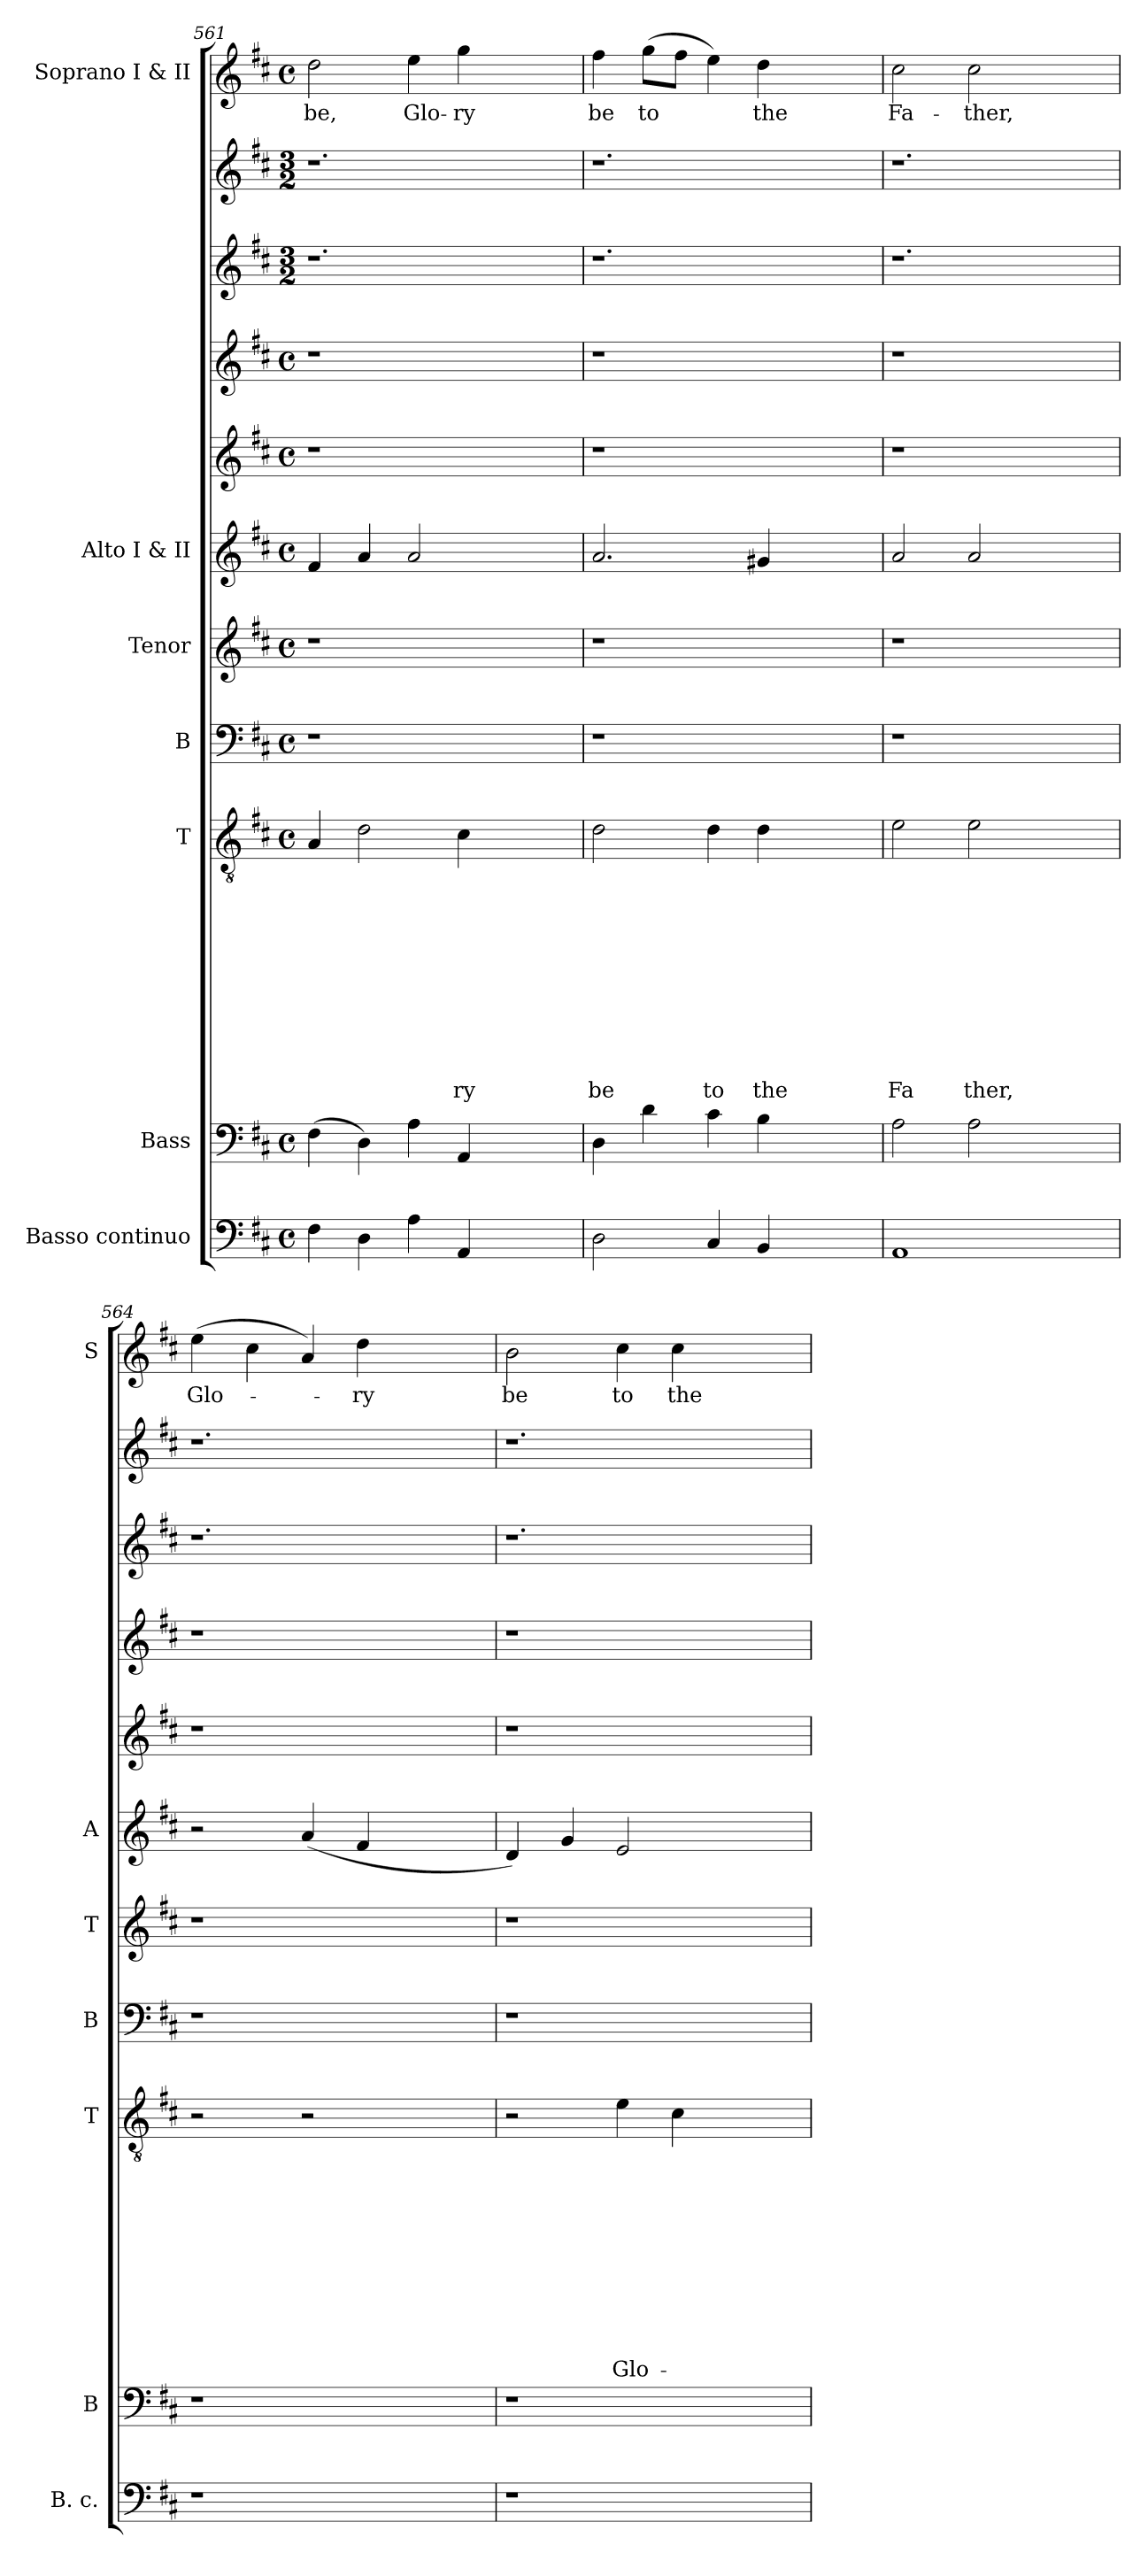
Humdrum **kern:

**kern	**kern	**kern	**text	**text	**text	**text	**text	**text	**text	**text	**text	**text	**text	**kern	**kern	**kern	**kern	**kern	**kern	**kern	**kern	**text
*part11	*part10	*part9	*part9	*part9	*part9	*part9	*part9	*part9	*part9	*part9	*part9	*part9	*part9	*part8	*part7	*part6	*part5	*part4	*part3	*part2	*part1	*part1
*staff11	*staff10	*staff9	*staff9	*staff9	*staff9	*staff9	*staff9	*staff9	*staff9	*staff9	*staff9	*staff9	*staff9	*staff8	*staff7	*staff6	*staff5	*staff4	*staff3	*staff2	*staff1	*staff1
*I"Basso continuo	*I"Bass	*I"T	*	*	*	*	*	*	*	*	*	*	*	*I"B	*I"Tenor	*I"Alto I & II	*	*	*	*	*I"Soprano I & II	*
*I'B. c.	*I'B	*I'T	*	*	*	*	*	*	*	*	*	*	*	*I'B	*I'T	*I'A	*	*	*	*	*I'S	*
*clefF4	*clefF4	*clefGv2	*	*	*	*	*	*	*	*	*	*	*	*clefF4	*clefG2	*clefG2	*clefG2	*clefG2	*clefG2	*clefG2	*clefG2	*
*ITrd7c12	*	*	*	*	*	*	*	*	*	*	*	*	*	*	*	*	*	*	*	*	*	*
*k[f#c#]	*k[f#c#]	*k[f#c#]	*	*	*	*	*	*	*	*	*	*	*	*k[f#c#]	*k[f#c#]	*k[f#c#]	*k[f#c#]	*k[f#c#]	*k[f#c#]	*k[f#c#]	*k[f#c#]	*
*D:	*D:	*D:	*	*	*	*	*	*	*	*	*	*	*	*D:	*D:	*D:	*D:	*D:	*D:	*D:	*D:	*
*M4/4	*M4/4	*M4/4	*	*	*	*	*	*	*	*	*	*	*	*M4/4	*M4/4	*M4/4	*M4/4	*M4/4	*M3/2	*M3/2	*M4/4	*
*met(c)	*met(c)	*met(c)	*	*	*	*	*	*	*	*	*	*	*	*met(c)	*met(c)	*met(c)	*met(c)	*met(c)	*	*	*met(c)	*
=561	=561	=561	=561	=561	=561	=561	=561	=561	=561	=561	=561	=561	=561	=561	=561	=561	=561	=561	=561	=561	=561	=561
!	!	!	!	!	!	!	!	!	!	!	!	!	!	!	!	!	!	!	!	!	!	!LO:LY:b
4FF#\	(>4F#\	4A/	.	.	.	.	.	.	.	.	.	.	.	1r	1r	4f#/	1r	1r	1.r	1.r	2dd\	be,
4DD\	4D\)	2d\	.	.	.	.	.	.	.	.	.	.	.	.	.	4a/	.	.	.	.	.	.
!	!	!	!	!	!	!	!	!	!	!	!	!	!	!	!	!	!	!	!	!	!	!LO:LY:b
4AA\	4A\	.	.	.	.	.	.	.	.	.	.	.	.	.	.	2a/	.	.	.	.	4ee\	Glo-
!	!	!	!	!	!	!	!	!	!	!	!	!	!LO:LY:b	!	!	!	!	!	!	!	!	!LO:LY:b
4AAA/	4AA/	4c#\	.	.	.	.	.	.	.	.	.	.	ry	.	.	.	.	.	.	.	4gg\	-ry
2ryy	2ryy	2ryy	.	.	.	.	.	.	.	.	.	.	.	2ryy	2ryy	2ryy	2ryy	2ryy	.	.	2ryy	.
=562	=562	=562	=562	=562	=562	=562	=562	=562	=562	=562	=562	=562	=562	=562	=562	=562	=562	=562	=562	=562	=562	=562
!	!	!	!	!	!	!	!	!	!	!	!	!	!LO:LY:b	!	!	!	!	!	!	!	!	!LO:LY:b
2DD\	4D\	2d\	.	.	.	.	.	.	.	.	.	.	be	1r	1r	2.a/	1r	1r	1.r	1.r	4ff#\	be
!	!	!	!	!	!	!	!	!	!	!	!	!	!	!	!	!	!	!	!	!	!	!LO:LY:b
.	4d\	.	.	.	.	.	.	.	.	.	.	.	.	.	.	.	.	.	.	.	(>8gg\L	to
.	.	.	.	.	.	.	.	.	.	.	.	.	.	.	.	.	.	.	.	.	8ff#\J	.
!	!	!	!	!	!	!	!	!	!	!	!	!	!LO:LY:b	!	!	!	!	!	!	!	!	!
4CC#/	4c#\	4d\	.	.	.	.	.	.	.	.	.	.	to	.	.	.	.	.	.	.	4ee\)	.
!	!	!	!	!	!	!	!	!	!	!	!	!	!LO:LY:b	!	!	!	!	!	!	!	!	!LO:LY:b
4BBB/	4B\	4d\	.	.	.	.	.	.	.	.	.	.	the	.	.	4g#X/	.	.	.	.	4dd\	the
2ryy	2ryy	2ryy	.	.	.	.	.	.	.	.	.	.	.	2ryy	2ryy	2ryy	2ryy	2ryy	.	.	2ryy	.
=563	=563	=563	=563	=563	=563	=563	=563	=563	=563	=563	=563	=563	=563	=563	=563	=563	=563	=563	=563	=563	=563	=563
!	!	!	!	!	!	!	!	!	!	!	!	!	!LO:LY:b	!	!	!	!	!	!	!	!	!LO:LY:b
1AAA	2A\	2e\	.	.	.	.	.	.	.	.	.	.	Fa	1r	1r	2a/	1r	1r	1.r	1.r	2cc#\	Fa-
!	!	!	!	!	!	!	!	!	!	!	!	!	!LO:LY:b	!	!	!	!	!	!	!	!	!LO:LY:b
.	2A\	2e\	.	.	.	.	.	.	.	.	.	.	ther,	.	.	2a/	.	.	.	.	2cc#\	-ther,
2ryy	2ryy	2ryy	.	.	.	.	.	.	.	.	.	.	.	2ryy	2ryy	2ryy	2ryy	2ryy	.	.	2ryy	.
!!LO:LB:g=z
=564	=564	=564	=564	=564	=564	=564	=564	=564	=564	=564	=564	=564	=564	=564	=564	=564	=564	=564	=564	=564	=564	=564
!	!	!	!	!	!	!	!	!	!	!	!	!	!	!	!	!	!	!	!	!	!	!LO:LY:b
1r	1r	2r	.	.	.	.	.	.	.	.	.	.	.	1r	1r	2r	1r	1r	1.r	1.r	(>4ee\	Glo-
.	.	.	.	.	.	.	.	.	.	.	.	.	.	.	.	.	.	.	.	.	4cc#\	.
.	.	2r	.	.	.	.	.	.	.	.	.	.	.	.	.	(<4a/	.	.	.	.	4a/)	.
!	!	!	!	!	!	!	!	!	!	!	!	!	!	!	!	!	!	!	!	!	!	!LO:LY:b
.	.	.	.	.	.	.	.	.	.	.	.	.	.	.	.	4f#/	.	.	.	.	4dd\	-ry
2ryy	2ryy	2ryy	.	.	.	.	.	.	.	.	.	.	.	2ryy	2ryy	2ryy	2ryy	2ryy	.	.	2ryy	.
=565	=565	=565	=565	=565	=565	=565	=565	=565	=565	=565	=565	=565	=565	=565	=565	=565	=565	=565	=565	=565	=565	=565
!	!	!	!	!	!	!	!	!	!	!	!	!	!	!	!	!	!	!	!	!	!	!LO:LY:b
1r	1r	2r	.	.	.	.	.	.	.	.	.	.	.	1r	1r	4d/)	1r	1r	1.r	1.r	2b\	be
.	.	.	.	.	.	.	.	.	.	.	.	.	.	.	.	4g/	.	.	.	.	.	.
!	!	!	!	!	!	!	!	!	!	!	!	!	!LO:LY:b	!	!	!	!	!	!	!	!	!LO:LY:b
.	.	4e\	.	.	.	.	.	.	.	.	.	.	Glo-	.	.	2e/	.	.	.	.	4cc#\	to
!	!	!	!	!	!	!	!	!	!	!	!	!	!	!	!	!	!	!	!	!	!	!LO:LY:b
.	.	4c#\	.	.	.	.	.	.	.	.	.	.	.	.	.	.	.	.	.	.	4cc#\	the
2ryy	2ryy	2ryy	.	.	.	.	.	.	.	.	.	.	.	2ryy	2ryy	2ryy	2ryy	2ryy	.	.	2ryy	.
=	=	=	=	=	=	=	=	=	=	=	=	=	=	=	=	=	=	=	=	=	=	=
*-	*-	*-	*-	*-	*-	*-	*-	*-	*-	*-	*-	*-	*-	*-	*-	*-	*-	*-	*-	*-	*-	*-
